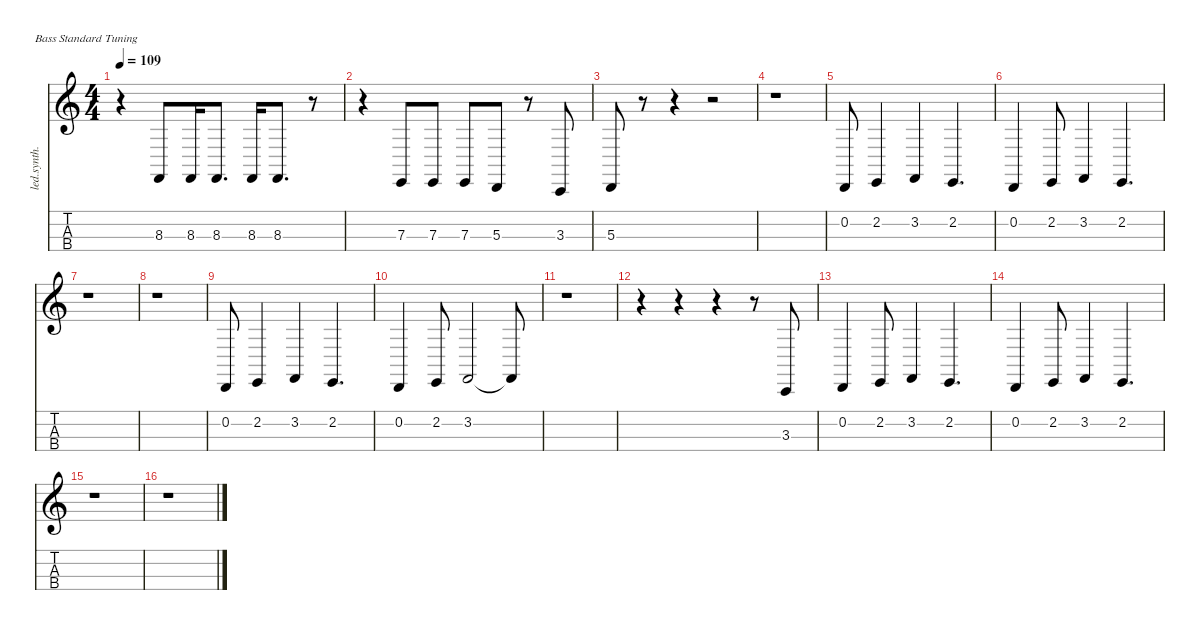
\defaultSystemsLayout 4
\hideDynamics
\bracketExtendMode nobrackets
\otherSystemsTrackNameOrientation horizontal
\track ("Vocals Low" "led.synth.") {instrument lead1square}
\staff {score tabs}
\tuning (G2 D2 A1 E1)
\ts (4 4)
\tempo 109
\clef g2
\ks c
r.4{dy f} 8.3.8 8.3.16 8.3.8{d} 8.3.16 8.3.8{d} r.8 |
r.4 7.3.8 7.3.8 7.3.8 5.3.8 r.8 3.3.8 |
5.3.8 r.8 r.4 r.2 |
r.1 |
0.2.8 2.2.4 3.2.4 2.2.4{d} |
0.2.4 2.2.8 3.2.4 2.2.4{d} |
r.1 |
r.1 |
0.2.8 2.2.4 3.2.4 2.2.4{d} |
0.2.4 2.2.8 3.2.2 3.2{t}.8 |
r.1 |
r.4 r.4 r.4 r.8 3.3.8 |
0.2.4 2.2.8 3.2.4 2.2.4{d} |
0.2.4 2.2.8 3.2.4 2.2.4{d} |
r.1 |
r.1
